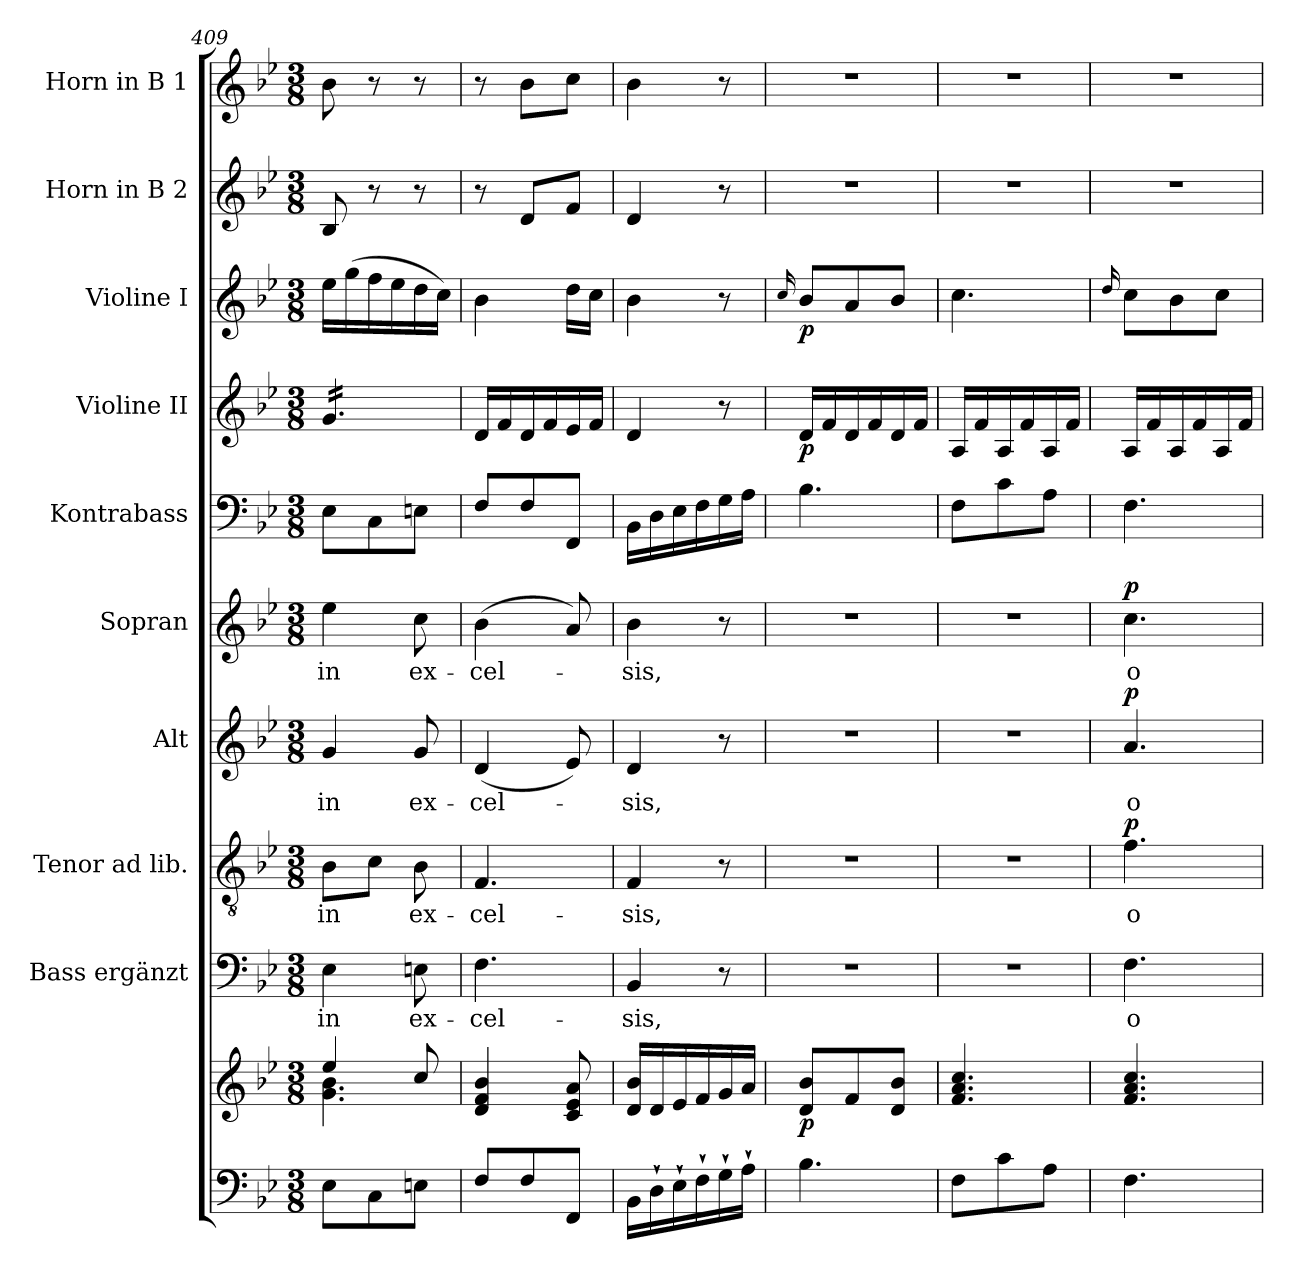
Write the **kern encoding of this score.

**kern	**kern	**dynam	**kern	**text	**kern	**text	**dynam	**kern	**text	**dynam	**kern	**text	**dynam	**kern	**kern	**dynam	**kern	**dynam	**kern	**kern
*part10	*part10	*part10	*part9	*part9	*part8	*part8	*part8	*part7	*part7	*part7	*part6	*part6	*part6	*part5	*part4	*part4	*part3	*part3	*part2	*part1
*staff11	*staff10	*staff10/11	*staff9	*staff9	*staff8	*staff8	*staff8	*staff7	*staff7	*staff7	*staff6	*staff6	*staff6	*staff5	*staff4	*staff4	*staff3	*staff3	*staff2	*staff1
*	*	*	*I"Bass ergänzt	*	*I"Tenor ad lib.	*	*	*I"Alt	*	*	*I"Sopran	*	*	*I"Kontrabass	*I"Violine II	*	*I"Violine I	*	*I"Horn in B 2	*I"Horn in B 1
*	*	*	*I'B.	*	*I'T.	*	*	*I'A.	*	*	*I'S.	*	*	*I'Kb.	*I'Vl. II	*	*I'Vl. I	*	*	*
!!LO:PB:g=z
*clefF4	*clefG2	*	*clefF4	*	*clefGv2	*	*	*clefG2	*	*	*clefG2	*	*	*clefF4	*clefG2	*	*clefG2	*	*clefG2	*clefG2
*	*	*	*	*	*	*	*	*	*	*	*	*	*	*ITrd7c12	*	*	*	*	*ITrd8c14	*ITrd8c14
*k[b-e-]	*k[b-e-]	*	*k[b-e-]	*	*k[b-e-]	*	*	*k[b-e-]	*	*	*k[b-e-]	*	*	*k[b-e-]	*k[b-e-]	*	*k[b-e-]	*	*k[b-e-]	*k[b-e-]
*B-:	*B-:	*	*B-:	*	*B-:	*	*	*B-:	*	*	*B-:	*	*	*B-:	*B-:	*	*B-:	*	*B-:	*B-:
*M3/8	*M3/8	*	*M3/8	*	*M3/8	*	*	*M3/8	*	*	*M3/8	*	*	*M3/8	*M3/8	*	*M3/8	*	*M3/8	*M3/8
=409	=409	=409	=409	=409	=409	=409	=409	=409	=409	=409	=409	=409	=409	=409	=409	=409	=409	=409	=409	=409
*	*^	*	*	*	*	*	*	*	*	*	*	*	*	*	*	*	*	*	*	*
!	!	!	!	!	!LO:LY:b	!	!LO:LY:b	!	!	!LO:LY:b	!	!	!LO:LY:b	!	!	!	!	!	!	!	!
*	*	*	*	*	*	*	*	*	*	*	*	*	*	*	*	*tremolo	*	*	*	*	*
8E-\L	4ee-/	4.g\ 4.b-\	.	4E-\	in	8B-\L	in	.	4g/	in	.	4ee-\	in	.	8EE-\L	16g/LL	.	16ee-\LL	.	8BB-/	8B-\
.	.	.	.	.	.	.	.	.	.	.	.	.	.	.	.	16g/	.	(>16gg\	.	.	.
8C\	.	.	.	.	.	8c\J	.	.	.	.	.	.	.	.	8CC\	16g/	.	16ff\	.	8r	8r
.	.	.	.	.	.	.	.	.	.	.	.	.	.	.	.	16g/	.	16ee-\	.	.	.
!	!	!	!	!	!LO:LY:b	!	!LO:LY:b	!	!	!LO:LY:b	!	!	!LO:LY:b	!	!	!	!	!	!	!	!
8En\J	8cc/	.	.	8En\	ex-	8B-\	ex-	.	8g/	ex-	.	8cc\	ex-	.	8EEn\J	16g/	.	16dd\	.	8r	8r
.	.	.	.	.	.	.	.	.	.	.	.	.	.	.	.	16g/JJ	.	16cc\JJ)	.	.	.
*	*	*	*	*	*	*	*	*	*	*	*	*	*	*	*	*Xtremolo	*	*	*	*	*
*	*v	*v	*	*	*	*	*	*	*	*	*	*	*	*	*	*	*	*	*	*	*
=410	=410	=410	=410	=410	=410	=410	=410	=410	=410	=410	=410	=410	=410	=410	=410	=410	=410	=410	=410	=410
!	!	!	!	!LO:LY:b	!	!LO:LY:b	!	!	!LO:LY:b	!	!	!LO:LY:b	!	!	!	!	!	!	!	!
8F/L	4d/ 4f/ 4b-/	.	4.F\	-cel-	4.F/	-cel-	.	(<4d/	-cel-	.	(>4b-\	-cel-	.	8FF/L	16d/LL	.	4b-\	.	8r	8r
.	.	.	.	.	.	.	.	.	.	.	.	.	.	.	16f/	.	.	.	.	.
8F/	.	.	.	.	.	.	.	.	.	.	.	.	.	8FF/	16d/	.	.	.	8D/L	8B-\L
.	.	.	.	.	.	.	.	.	.	.	.	.	.	.	16f/	.	.	.	.	.
8FF/J	8c/ 8e-/ 8a/	.	.	.	.	.	.	8e-/)	.	.	8a/)	.	.	8FFF/J	16e-/	.	16dd\LL	.	8F/J	8c\J
.	.	.	.	.	.	.	.	.	.	.	.	.	.	.	16f/JJ	.	16cc\JJ	.	.	.
=411	=411	=411	=411	=411	=411	=411	=411	=411	=411	=411	=411	=411	=411	=411	=411	=411	=411	=411	=411	=411
!	!	!	!	!LO:LY:b	!	!LO:LY:b	!	!	!LO:LY:b	!	!	!LO:LY:b	!	!	!	!	!	!	!	!
16BB-\LL	16d/ 16b-/LL	.	4BB-/	-sis,	4F/	-sis,	.	4d/	-sis,	.	4b-\	-sis,	.	16BBB-\LL	4d/	.	4b-\	.	4D/	4B-\
16D`>\	16d/	.	.	.	.	.	.	.	.	.	.	.	.	16DD\	.	.	.	.	.	.
16E-`>\	16e-/	.	.	.	.	.	.	.	.	.	.	.	.	16EE-\	.	.	.	.	.	.
16F`>\	16f/	.	.	.	.	.	.	.	.	.	.	.	.	16FF\	.	.	.	.	.	.
16G`>\	16g/	.	8r	.	8r	.	.	8r	.	.	8r	.	.	16GG\	8r	.	8r	.	8r	8r
16A`>\JJ	16a/JJ	.	.	.	.	.	.	.	.	.	.	.	.	16AA\JJ	.	.	.	.	.	.
=412	=412	=412	=412	=412	=412	=412	=412	=412	=412	=412	=412	=412	=412	=412	=412	=412	=412	=412	=412	=412
.	.	.	.	.	.	.	.	.	.	.	.	.	.	.	.	.	16qqcc/	.	.	.
!	!	!LO:DY:b	!	!	!	!	!	!	!	!	!	!	!	!	!	!LO:DY:b	!	!LO:DY:b	!	!
4.B-\	8d/ 8b-/L	p	4.r	.	4.r	.	.	4.r	.	.	4.r	.	.	4.BB-\	16d/LL	p	8b-/L	p	4.r	4.r
.	.	.	.	.	.	.	.	.	.	.	.	.	.	.	16f/	.	.	.	.	.
.	8f/	.	.	.	.	.	.	.	.	.	.	.	.	.	16d/	.	8a/	.	.	.
.	.	.	.	.	.	.	.	.	.	.	.	.	.	.	16f/	.	.	.	.	.
.	8d/ 8b-/J	.	.	.	.	.	.	.	.	.	.	.	.	.	16d/	.	8b-/J	.	.	.
.	.	.	.	.	.	.	.	.	.	.	.	.	.	.	16f/JJ	.	.	.	.	.
=413	=413	=413	=413	=413	=413	=413	=413	=413	=413	=413	=413	=413	=413	=413	=413	=413	=413	=413	=413	=413
8F\L	4.f/ 4.a/ 4.cc/	.	4.r	.	4.r	.	.	4.r	.	.	4.r	.	.	8FF\L	16A/LL	.	4.cc\	.	4.r	4.r
.	.	.	.	.	.	.	.	.	.	.	.	.	.	.	16f/	.	.	.	.	.
8c\	.	.	.	.	.	.	.	.	.	.	.	.	.	8C\	16A/	.	.	.	.	.
.	.	.	.	.	.	.	.	.	.	.	.	.	.	.	16f/	.	.	.	.	.
8A\J	.	.	.	.	.	.	.	.	.	.	.	.	.	8AA\J	16A/	.	.	.	.	.
.	.	.	.	.	.	.	.	.	.	.	.	.	.	.	16f/JJ	.	.	.	.	.
=414	=414	=414	=414	=414	=414	=414	=414	=414	=414	=414	=414	=414	=414	=414	=414	=414	=414	=414	=414	=414
.	.	.	.	.	.	.	.	.	.	.	.	.	.	.	.	.	16qqdd/	.	.	.
!	!	!	!	!LO:LY:b	!	!LO:LY:b	!LO:DY:a	!	!LO:LY:b	!LO:DY:a	!	!LO:LY:b	!LO:DY:a	!	!	!	!	!	!	!
4.F\	4.f/ 4.a/ 4.cc/	.	4.F\	o-	4.f\	o-	p	4.a/	o-	p	4.cc\	o-	p	4.FF\	16A/LL	.	8cc\L	.	4.r	4.r
.	.	.	.	.	.	.	.	.	.	.	.	.	.	.	16f/	.	.	.	.	.
.	.	.	.	.	.	.	.	.	.	.	.	.	.	.	16A/	.	8b-\	.	.	.
.	.	.	.	.	.	.	.	.	.	.	.	.	.	.	16f/	.	.	.	.	.
.	.	.	.	.	.	.	.	.	.	.	.	.	.	.	16A/	.	8cc\J	.	.	.
.	.	.	.	.	.	.	.	.	.	.	.	.	.	.	16f/JJ	.	.	.	.	.
=	=	=	=	=	=	=	=	=	=	=	=	=	=	=	=	=	=	=	=	=
*-	*-	*-	*-	*-	*-	*-	*-	*-	*-	*-	*-	*-	*-	*-	*-	*-	*-	*-	*-	*-
